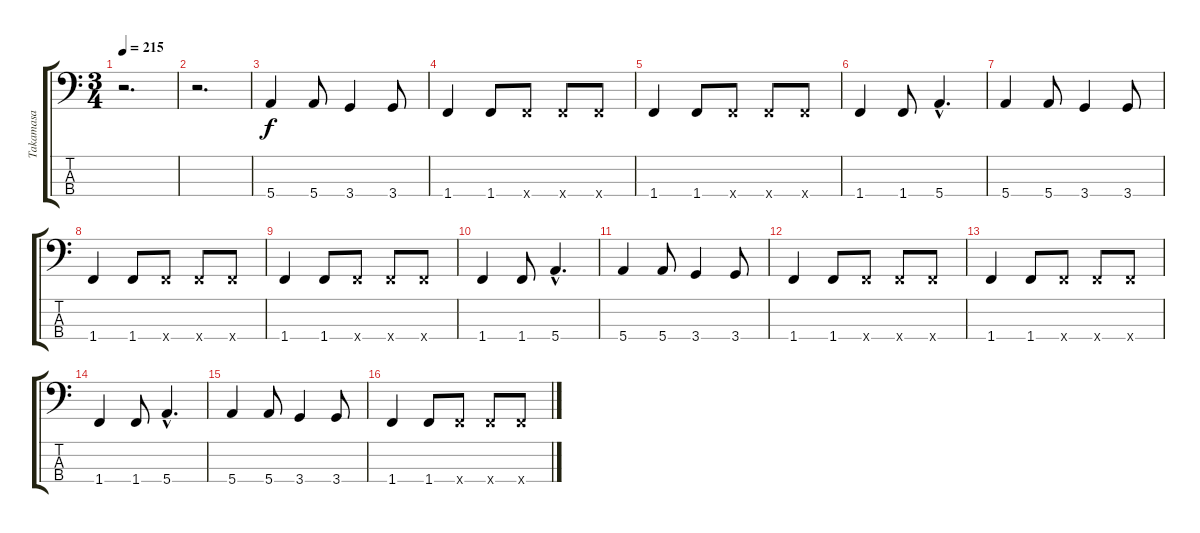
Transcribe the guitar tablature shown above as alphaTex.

\track ("Takamasa" "Takamasa") {instrument electricbassfinger}
\staff {score tabs}
\tuning (G2 D2 A1 E1) {hide}
\ts (3 4)
\section ("" "")
\tempo 215
\clef f4
\ks c
r.2{d dy f instrument electricbassfinger} |
r.2{d} |
5.4.4 5.4.8 3.4.4 3.4.8 |
1.4.4 1.4.8 1.4{x}.8 1.4{x}.8 1.4{x}.8 |
1.4.4 1.4.8 1.4{x}.8 1.4{x}.8 1.4{x}.8 |
1.4.4 1.4.8 5.4{hac}.4{d} |
5.4.4 5.4.8 3.4.4 3.4.8 |
1.4.4 1.4.8 1.4{x}.8 1.4{x}.8 1.4{x}.8 |
1.4.4 1.4.8 1.4{x}.8 1.4{x}.8 1.4{x}.8 |
1.4.4 1.4.8 5.4{hac}.4{d} |
5.4.4 5.4.8 3.4.4 3.4.8 |
1.4.4 1.4.8 1.4{x}.8 1.4{x}.8 1.4{x}.8 |
1.4.4 1.4.8 1.4{x}.8 1.4{x}.8 1.4{x}.8 |
1.4.4 1.4.8 5.4{hac}.4{d} |
5.4.4 5.4.8 3.4.4 3.4.8 |
1.4.4 1.4.8 1.4{x}.8 1.4{x}.8 1.4{x}.8
